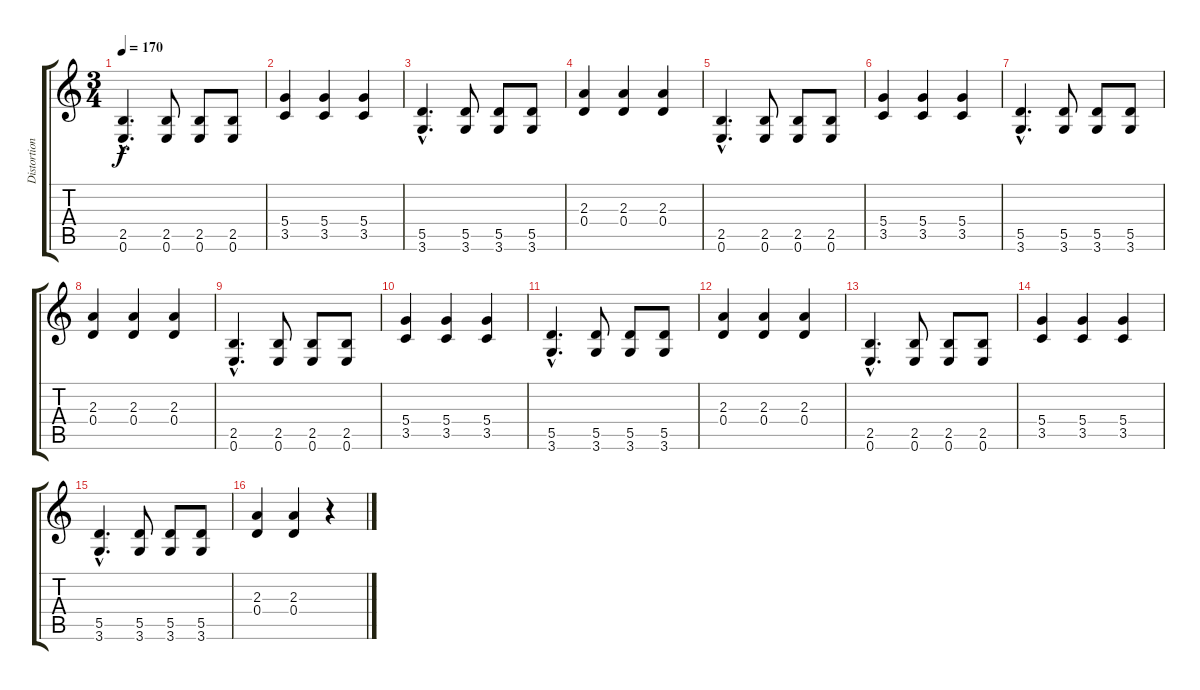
\track ("Distortion Lead" "Distortion") {instrument distortionguitar}
\staff {score tabs}
\tuning (E4 B3 G3 D3 A2 E2) {hide}
\ts (3 4)
\tempo 170
\clef g2
\ks c
(2.5{hac} 0.6{hac}).4{d dy f} (2.5 0.6).8 (2.5 0.6).8 (2.5 0.6).8 |
(5.4 3.5).4 (5.4 3.5).4 (5.4 3.5).4 |
(5.5{hac} 3.6{hac}).4{d} (5.5 3.6).8 (5.5 3.6).8 (5.5 3.6).8 |
(2.3 0.4).4 (2.3 0.4).4 (2.3 0.4).4 |
(2.5{hac} 0.6{hac}).4{d} (2.5 0.6).8 (2.5 0.6).8 (2.5 0.6).8 |
(5.4 3.5).4 (5.4 3.5).4 (5.4 3.5).4 |
(5.5{hac} 3.6{hac}).4{d} (5.5 3.6).8 (5.5 3.6).8 (5.5 3.6).8 |
(2.3 0.4).4 (2.3 0.4).4 (2.3 0.4).4 |
(2.5{hac} 0.6{hac}).4{d} (2.5 0.6).8 (2.5 0.6).8 (2.5 0.6).8 |
(5.4 3.5).4 (5.4 3.5).4 (5.4 3.5).4 |
(5.5{hac} 3.6{hac}).4{d} (5.5 3.6).8 (5.5 3.6).8 (5.5 3.6).8 |
(2.3 0.4).4 (2.3 0.4).4 (2.3 0.4).4 |
(2.5{hac} 0.6{hac}).4{d} (2.5 0.6).8 (2.5 0.6).8 (2.5 0.6).8 |
(5.4 3.5).4 (5.4 3.5).4 (5.4 3.5).4 |
(5.5{hac} 3.6{hac}).4{d} (5.5 3.6).8 (5.5 3.6).8 (5.5 3.6).8 |
(2.3 0.4).4 (2.3 0.4).4 r.4
